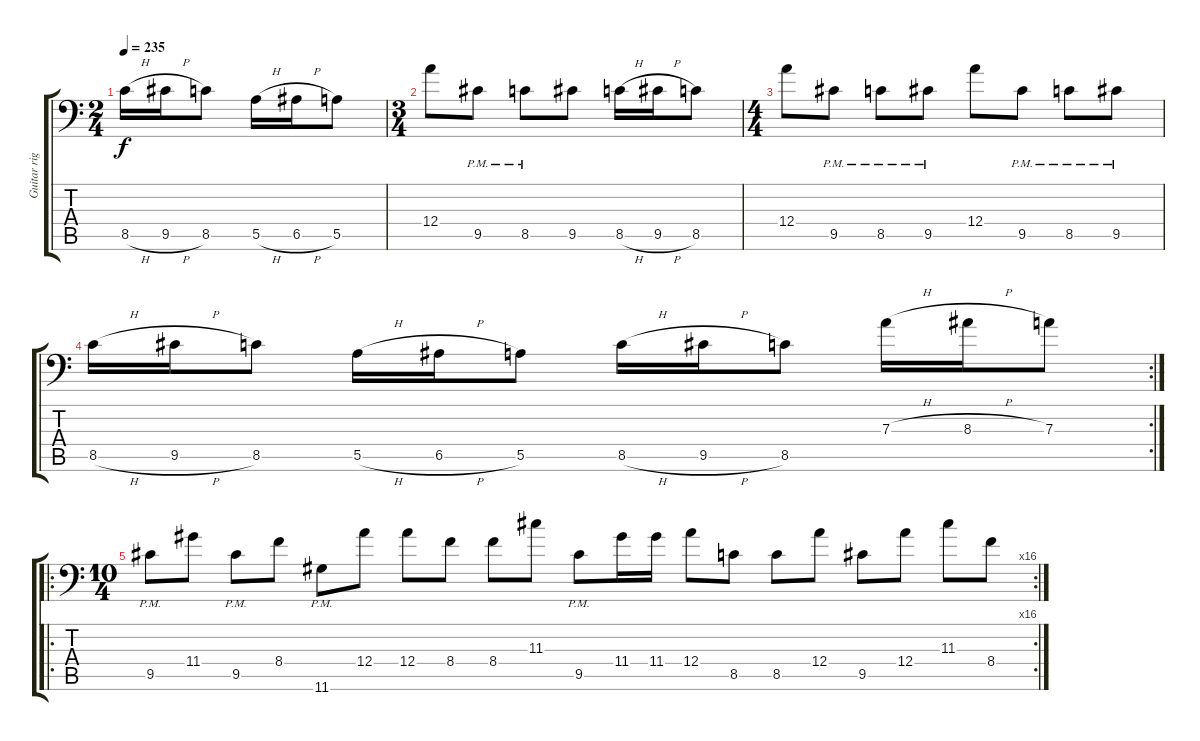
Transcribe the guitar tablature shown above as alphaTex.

\track ("Guitar right channel" "Guitar rig") {instrument distortionguitar}
\staff {score tabs}
\tuning (B3 Gb3 D3 A2 E2 A1) {hide}
\ts (2 4)
\tempo 235
\clef f4
\ks c
8.5{h}.16{dy f} 9.5{h}.16 8.5.8 5.5{h}.16 6.5{h}.16 5.5.8 |
\ts (3 4)
12.4.8 9.5{pm}.8 8.5{pm}.8 9.5.8 8.5{h}.16 9.5{h}.16 8.5.8 |
\ts (4 4)
12.4.8 9.5{pm}.8 8.5{pm}.8 9.5{pm}.8 12.4.8 9.5{pm}.8 8.5{pm}.8 9.5{pm}.8 |
\rc 2
8.5{h}.16 9.5{h}.16 8.5.8 5.5{h}.16 6.5{h}.16 5.5.8 8.5{h}.16 9.5{h}.16 8.5.8 7.3{h}.16 8.3{h}.16 7.3.8 |
\ro
\rc 16
\ts (10 4)
9.5{pm}.8 11.4.8 9.5{pm}.8 8.4.8 11.6{pm}.8 12.4.8 12.4.8 8.4.8 8.4.8 11.3.8 9.5{pm}.8 11.4.16 11.4.16 12.4.8 8.5.8 8.5.8 12.4.8 9.5.8 12.4.8 11.3.8 8.4.8
